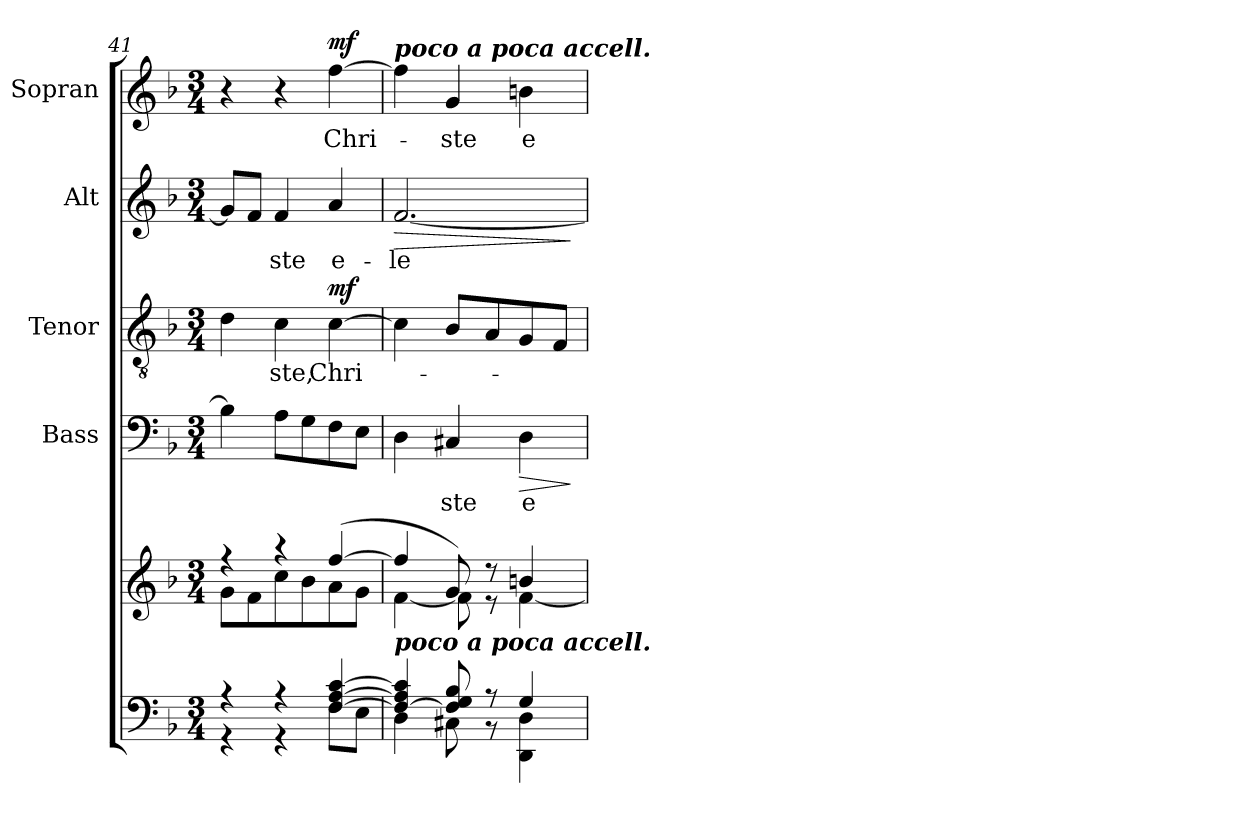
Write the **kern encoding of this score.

**kern	**kern	**kern	**text	**dynam	**kern	**text	**dynam	**kern	**text	**dynam	**kern	**text	**dynam
*part5	*part5	*part4	*part4	*part4	*part3	*part3	*part3	*part2	*part2	*part2	*part1	*part1	*part1
*staff6	*staff5	*staff4	*staff4	*staff4	*staff3	*staff3	*staff3	*staff2	*staff2	*staff2	*staff1	*staff1	*staff1
*	*	*I"Bass	*	*	*I"Tenor	*	*	*I"Alt	*	*	*I"Sopran	*	*
*	*	*I'B.	*	*	*I'T.	*	*	*I'A.	*	*	*I'S.	*	*
*clefF4	*clefG2	*clefF4	*	*	*clefGv2	*	*	*clefG2	*	*	*clefG2	*	*
*k[b-]	*k[b-]	*k[b-]	*	*	*k[b-]	*	*	*k[b-]	*	*	*k[b-]	*	*
*F:	*F:	*F:	*	*	*F:	*	*	*F:	*	*	*F:	*	*
*M3/4	*M3/4	*M3/4	*	*	*M3/4	*	*	*M3/4	*	*	*M3/4	*	*
=41	=41	=41	=41	=41	=41	=41	=41	=41	=41	=41	=41	=41	=41
*^	*^	*	*	*	*	*	*	*	*	*	*	*	*
4r	4r	4rff	8g\L	4B-\]	.	.	4d\	.	.	8g/L]	.	.	4r	.	.
.	.	.	8f\	.	.	.	.	.	.	8f/J	.	.	.	.	.
!	!	!	!	!	!	!	!	!LO:LY:b	!	!	!LO:LY:b	!	!	!	!
4r	4r	4raa	8cc\	8A\L	.	.	4c\	-ste,	.	4f/	-ste	.	4r	.	.
.	.	.	8b-\	8G\	.	.	.	.	.	.	.	.	.	.	.
!	!	!	!	!	!	!	!	!LO:LY:b	!LO:DY:a	!	!LO:LY:b	!	!	!LO:LY:b	!LO:DY:a
[>4F/ [>4A/ [>4c/	8F\L	([>4ff/	8a\	8F\	.	.	[4c\	Chri-	mf	4a/	e-	.	[4ff\	Chri-	mf
.	8E\J	.	8g\J	8E\J	.	.	.	.	.	.	.	.	.	.	.
=42	=42	=42	=42	=42	=42	=42	=42	=42	=42	=42	=42	=42	=42	=42	=42
!	!	!	!	!	!	!	!	!	!	!	!	!	!LO:TX:a:Bi:t=poco a poca accell.	!	!
!	!	!LO:TX:b:Bi:t=poco a poca accell.	!	!	!	!	!	!	!	!	!	!	!	!	!
!	!	!	!	!	!	!	!	!	!	!	!LO:LY:b	!LO:HP:b	!	!	!
4F/_ 4A/] 4c/]	4D\	4ff/]	[<4f\	4D\	.	.	4c\]	.	.	[2.f/	-le-	>	4ff\]	.	.
!	!	!	!	!	!LO:LY:b	!	!	!	!	!	!	!	!	!LO:LY:b	!
8F/] 8G/ 8B-/	8C#X\	8g/)	8f\]	4C#X/	-ste	.	8B-/L	.	.	.	.	.	4g/	-ste	.
8r	8r	8r	8r	.	.	.	8A/	.	.	.	.	.	.	.	.
!	!	!	!	!	!LO:LY:b	!LO:HP:b	!	!	!	!	!	!	!	!LO:LY:b	!
4G/	4DD\ 4D\	4bn/	[<4f\	4D\	e-	>	8G/	.	.	.	.	.	4bn\	e-	.
.	.	.	.	.	.	.	8F/J	.	.	.	.	.	.	.	.
*v	*v	*	*	*	*	*	*	*	*	*	*	*	*	*	*
*	*v	*v	*	*	*	*	*	*	*	*	*	*	*	*
.	.	.	.	]	.	.	.	.	.	]	.	.	.
=	=	=	=	=	=	=	=	=	=	=	=	=	=
*-	*-	*-	*-	*-	*-	*-	*-	*-	*-	*-	*-	*-	*-
